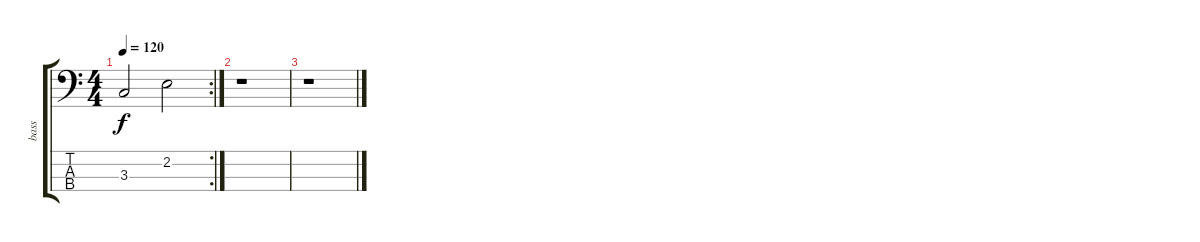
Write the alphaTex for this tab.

\track ("bass" "bass") {instrument electricbassfinger}
\staff {score tabs}
\tuning (G2 D2 A1 E1) {hide}
\rc 2
\ts (4 4)
\tempo 120
\clef f4
\ks c
3.3.2{dy f} 2.2.2 |
r.1 |
r.1
